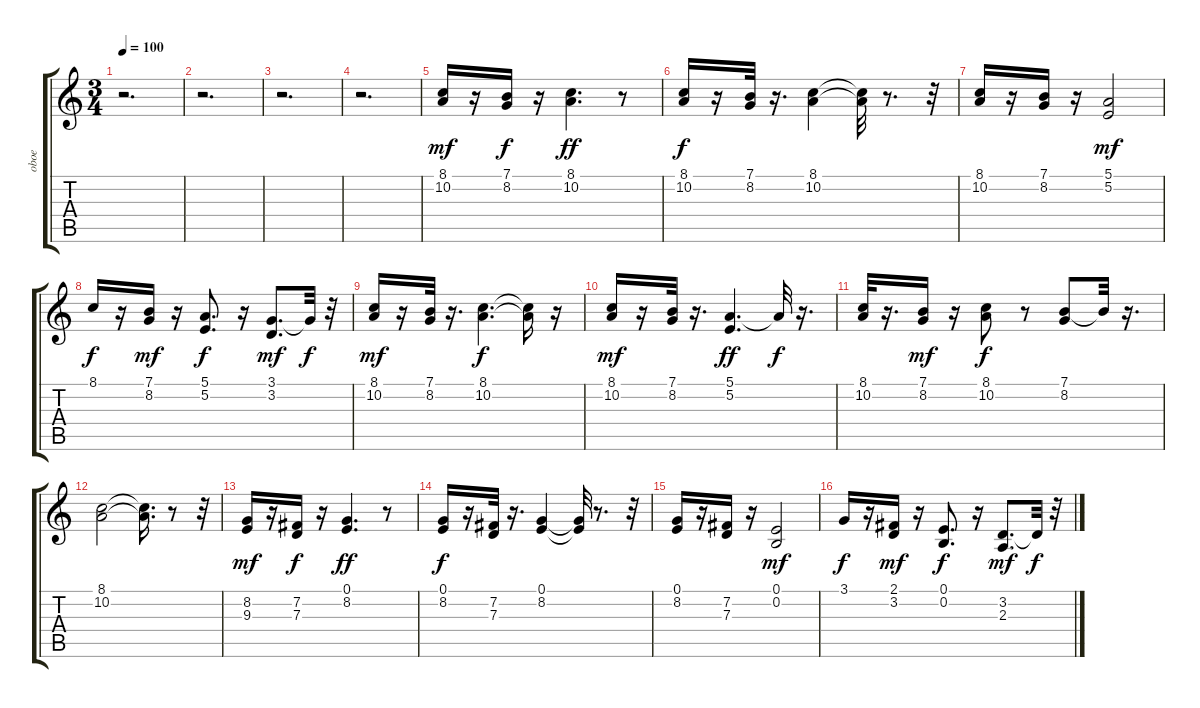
\track ("oboe" "oboe") {instrument oboe}
\staff {score tabs}
\tuning (E4 B3 G3 D3 A2 E2) {hide}
\ts (3 4)
\tempo 100
\clef g2
\ks c
r.2{d dy ff} |
r.2{d} |
r.2{d} |
r.2{d} |
(8.1 10.2).16{dy mf balance 9 instrument oboe} r.16 (7.1 8.2).16{dy f} r.16 (8.1 10.2).4{d dy ff} r.8 |
(8.1 10.2).16{dy f} r.16 (7.1 8.2).32 r.16{d} (8.1 10.2).4 (8.1{t} 10.2{t}).32 r.8{d} r.32 |
(8.1 10.2).16 r.16 (7.1 8.2).16 r.16 (5.1 5.2).2{dy mf} |
8.1.16{dy f} r.16 (7.1 8.2).16{dy mf} r.16 (5.1 5.2).8{d dy f} r.16 (3.1 3.2).8{d dy mf} 3.1{t}.32{dy f} r.32 |
(8.1 10.2).16{dy mf} r.16 (7.1 8.2).32 r.16{d} (8.1 10.2).4{d dy f} (8.1{t} 10.2{t}).16 r.16 |
(8.1 10.2).16{dy mf} r.16 (7.1 8.2).32 r.16{d} (5.1 5.2).4{d dy ff} 5.1{t}.32{dy f} r.16{d} |
(8.1 10.2).32 r.16{d} (7.1 8.2).16{dy mf} r.16 (8.1 10.2).8{dy f} r.8 (7.1 8.2).8 7.1{t}.32 r.16{d} |
(8.1 10.2).2 (8.1{t} 10.2{t}).16{d} r.8 r.32 |
(8.2 9.3).16{dy mf balance 9 instrument oboe} r.16 (7.2 7.3).16{dy f} r.16 (0.1 8.2).4{d dy ff} r.8 |
(0.1 8.2).16{dy f} r.16 (7.2 7.3).32 r.16{d} (0.1 8.2).4 (0.1{t} 8.2{t}).32 r.8{d} r.32 |
(0.1 8.2).16 r.16 (7.2 7.3).16 r.16 (0.1 0.2).2{dy mf} |
3.1.16{dy f} r.16 (2.1 3.2).16{dy mf} r.16 (0.1 0.2).8{d dy f} r.16 (3.2 2.3).8{d dy mf} 3.2{t}.32{dy f} r.32
